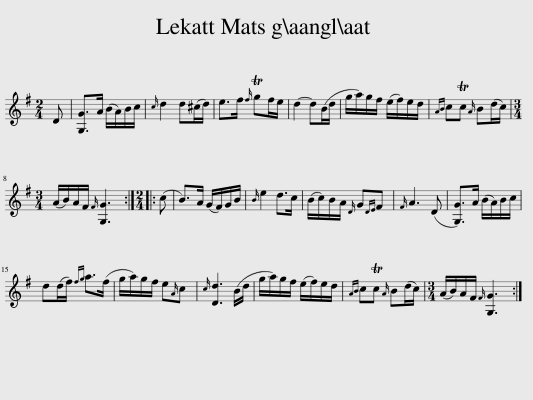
X:1
L:1/8
M:2/4
I:linebreak $
K:G
V:1 treble
V:1
 D | [G,G]>A (B/A/)B/c/ |{c} d2 d(^c/d/) | e>f{f} Tgf/e/ | d2- d(B/d/ | %5
 g/a/)g/f/ (e/f/)e/d/ |{AB} cTc{A} B(d/c/) |$[M:3/4] (A/B/)A/F/{F} [G,G]3 ::[M:2/4] (c | B>)A (G/F/)G/B/ | %10
{B} e2 d>c | (B/c/)B/A/{D} G{DE}F |{F} A3 (D | [G,G]>)A (B/A/)B/c/ |$ d(d/f/){fg} a>(f | %15
 g/a/)g/f/ e{A}c |{c} [Dd]3 (B/d/ | g/a/)g/f/ (e/f/)e/d/ |{AB} cTc{A} B(d/c/) |[M:3/4] (A/B/)A/F/{F} [G,G]3 :| %20
